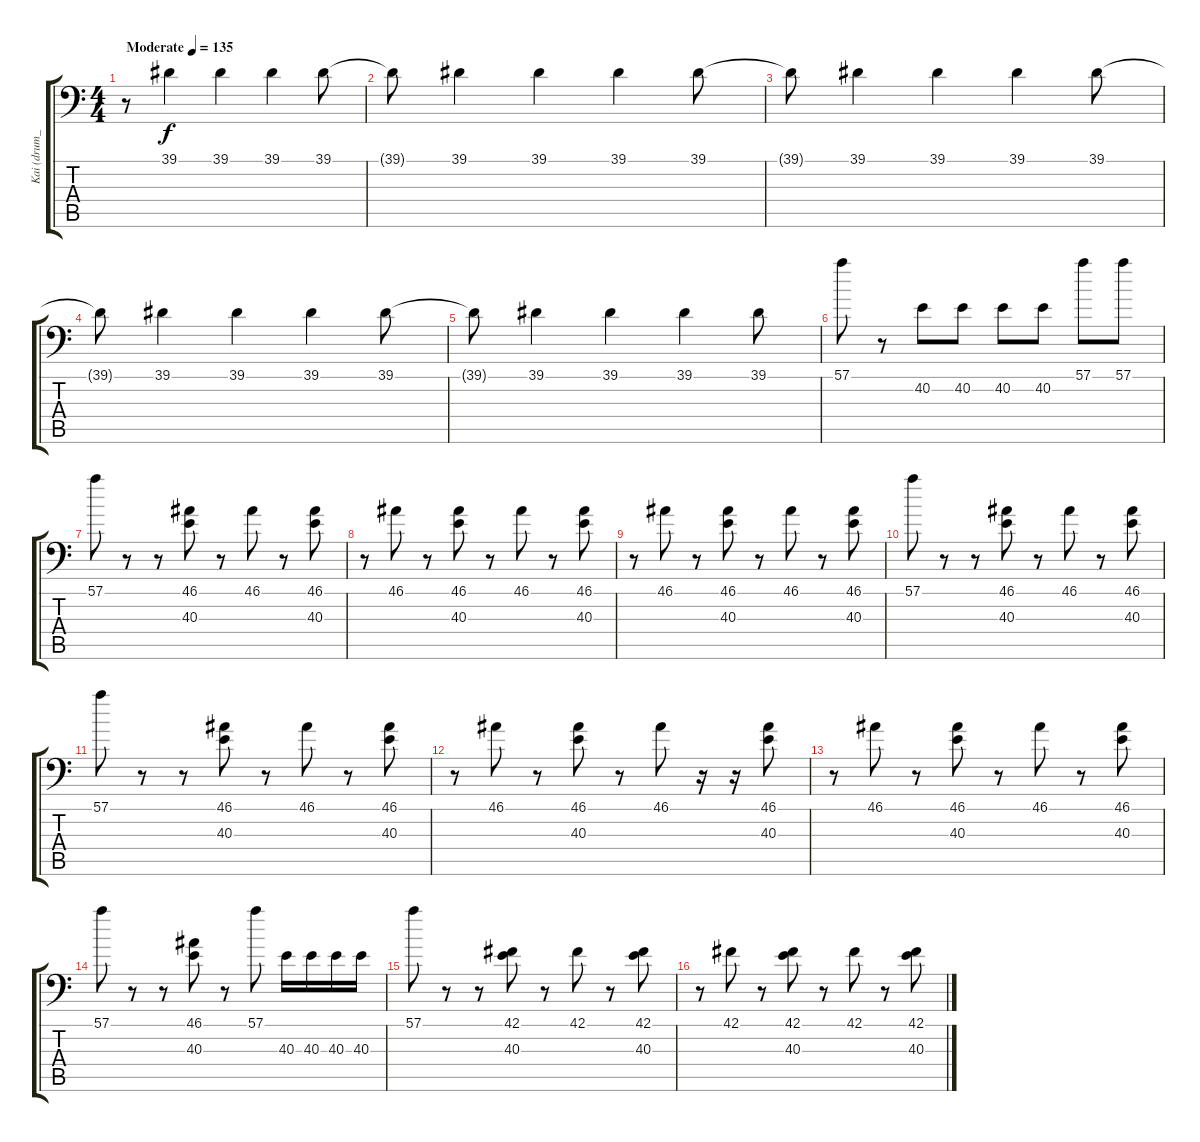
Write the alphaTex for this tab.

\track ("Kai (drum_snare)" "Kai (drum_") {instrument acousticgrandpiano}
\staff {score tabs}
\tuning (C-1 C-1 C-1 C-1 C-1 C-1) {hide}
\ts (4 4)
\tempo (135 "Moderate")
\clef f4
\ks c
r.8{dy f instrument acousticgrandpiano} 39.1.4 39.1.4 39.1.4 39.1.8 |
39.1{t}.8 39.1.4 39.1.4 39.1.4 39.1.8 |
39.1{t}.8 39.1.4 39.1.4 39.1.4 39.1.8 |
39.1{t}.8 39.1.4 39.1.4 39.1.4 39.1.8 |
39.1{t}.8 39.1.4 39.1.4 39.1.4 39.1.8 |
57.1.8 r.8 40.2.8 40.2.8 40.2.8 40.2.8 57.1.8 57.1.8 |
57.1.8 r.8 r.8 (46.1 40.3).8 r.8 46.1.8 r.8 (46.1 40.3).8 |
r.8 46.1.8 r.8 (46.1 40.3).8 r.8 46.1.8 r.8 (46.1 40.3).8 |
r.8 46.1.8 r.8 (46.1 40.3).8 r.8 46.1.8 r.8 (46.1 40.3).8 |
57.1.8 r.8 r.8 (46.1 40.3).8 r.8 46.1.8 r.8 (46.1 40.3).8 |
57.1.8 r.8 r.8 (46.1 40.3).8 r.8 46.1.8 r.8 (46.1 40.3).8 |
r.8 46.1.8 r.8 (46.1 40.3).8 r.8 46.1.8 r.16 r.16 (46.1 40.3).8 |
r.8 46.1.8 r.8 (46.1 40.3).8 r.8 46.1.8 r.8 (46.1 40.3).8 |
57.1.8 r.8 r.8 (46.1 40.3).8 r.8 57.1.8 40.3.16 40.3.16 40.3.16 40.3.16 |
57.1.8 r.8 r.8 (42.1 40.3).8 r.8 42.1.8 r.8 (42.1 40.3).8 |
r.8 42.1.8 r.8 (42.1 40.3).8 r.8 42.1.8 r.8 (42.1 40.3).8
